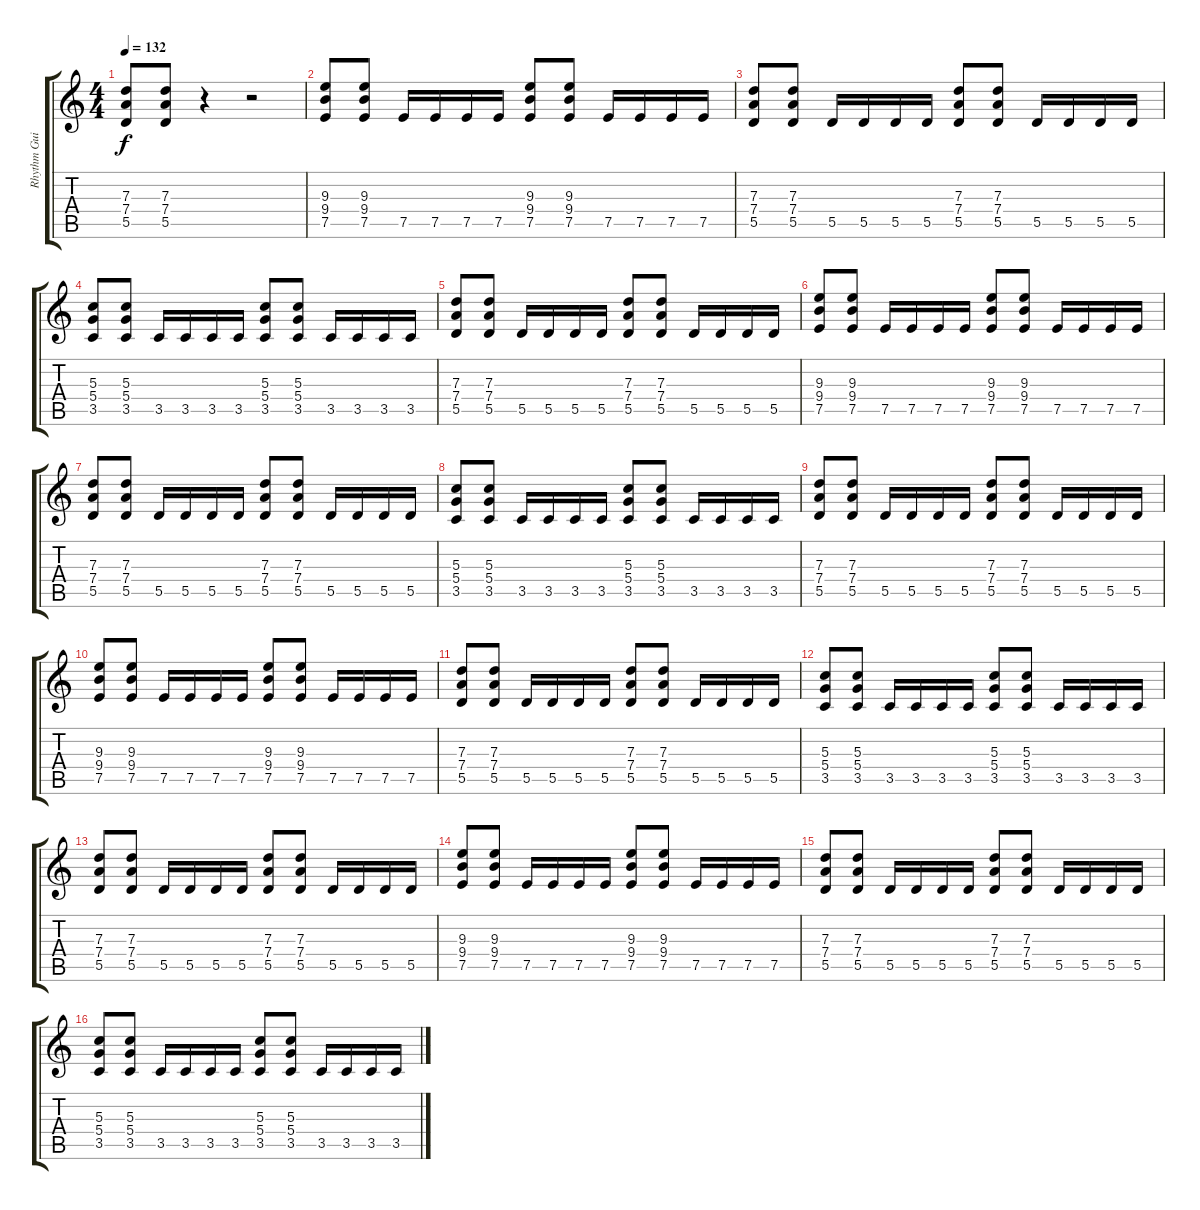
\track ("Rhythm Guitar(s)" "Rhythm Gui") {instrument overdrivenguitar}
\staff {score tabs}
\tuning (E4 B3 G3 D3 A2 E2) {hide}
\ts (4 4)
\tempo 132
\clef g2
\ks c
(7.3 7.4 5.5).8{dy f} (7.3 7.4 5.5).8 r.4 r.2 |
(9.3 9.4 7.5).8 (9.3 9.4 7.5).8 7.5.16 7.5.16 7.5.16 7.5.16 (9.3 9.4 7.5).8 (9.3 9.4 7.5).8 7.5.16 7.5.16 7.5.16 7.5.16 |
(7.3 7.4 5.5).8 (7.3 7.4 5.5).8 5.5.16 5.5.16 5.5.16 5.5.16 (7.3 7.4 5.5).8 (7.3 7.4 5.5).8 5.5.16 5.5.16 5.5.16 5.5.16 |
(5.3 5.4 3.5).8 (5.3 5.4 3.5).8 3.5.16 3.5.16 3.5.16 3.5.16 (5.3 5.4 3.5).8 (5.3 5.4 3.5).8 3.5.16 3.5.16 3.5.16 3.5.16 |
(7.3 7.4 5.5).8 (7.3 7.4 5.5).8 5.5.16 5.5.16 5.5.16 5.5.16 (7.3 7.4 5.5).8 (7.3 7.4 5.5).8 5.5.16 5.5.16 5.5.16 5.5.16 |
(9.3 9.4 7.5).8 (9.3 9.4 7.5).8 7.5.16 7.5.16 7.5.16 7.5.16 (9.3 9.4 7.5).8 (9.3 9.4 7.5).8 7.5.16 7.5.16 7.5.16 7.5.16 |
(7.3 7.4 5.5).8 (7.3 7.4 5.5).8 5.5.16 5.5.16 5.5.16 5.5.16 (7.3 7.4 5.5).8 (7.3 7.4 5.5).8 5.5.16 5.5.16 5.5.16 5.5.16 |
(5.3 5.4 3.5).8 (5.3 5.4 3.5).8 3.5.16 3.5.16 3.5.16 3.5.16 (5.3 5.4 3.5).8 (5.3 5.4 3.5).8 3.5.16 3.5.16 3.5.16 3.5.16 |
(7.3 7.4 5.5).8 (7.3 7.4 5.5).8 5.5.16 5.5.16 5.5.16 5.5.16 (7.3 7.4 5.5).8 (7.3 7.4 5.5).8 5.5.16 5.5.16 5.5.16 5.5.16 |
(9.3 9.4 7.5).8 (9.3 9.4 7.5).8 7.5.16 7.5.16 7.5.16 7.5.16 (9.3 9.4 7.5).8 (9.3 9.4 7.5).8 7.5.16 7.5.16 7.5.16 7.5.16 |
(7.3 7.4 5.5).8 (7.3 7.4 5.5).8 5.5.16 5.5.16 5.5.16 5.5.16 (7.3 7.4 5.5).8 (7.3 7.4 5.5).8 5.5.16 5.5.16 5.5.16 5.5.16 |
(5.3 5.4 3.5).8 (5.3 5.4 3.5).8 3.5.16 3.5.16 3.5.16 3.5.16 (5.3 5.4 3.5).8 (5.3 5.4 3.5).8 3.5.16 3.5.16 3.5.16 3.5.16 |
(7.3 7.4 5.5).8 (7.3 7.4 5.5).8 5.5.16 5.5.16 5.5.16 5.5.16 (7.3 7.4 5.5).8 (7.3 7.4 5.5).8 5.5.16 5.5.16 5.5.16 5.5.16 |
(9.3 9.4 7.5).8 (9.3 9.4 7.5).8 7.5.16 7.5.16 7.5.16 7.5.16 (9.3 9.4 7.5).8 (9.3 9.4 7.5).8 7.5.16 7.5.16 7.5.16 7.5.16 |
(7.3 7.4 5.5).8 (7.3 7.4 5.5).8 5.5.16 5.5.16 5.5.16 5.5.16 (7.3 7.4 5.5).8 (7.3 7.4 5.5).8 5.5.16 5.5.16 5.5.16 5.5.16 |
(5.3 5.4 3.5).8 (5.3 5.4 3.5).8 3.5.16 3.5.16 3.5.16 3.5.16 (5.3 5.4 3.5).8 (5.3 5.4 3.5).8 3.5.16 3.5.16 3.5.16 3.5.16
